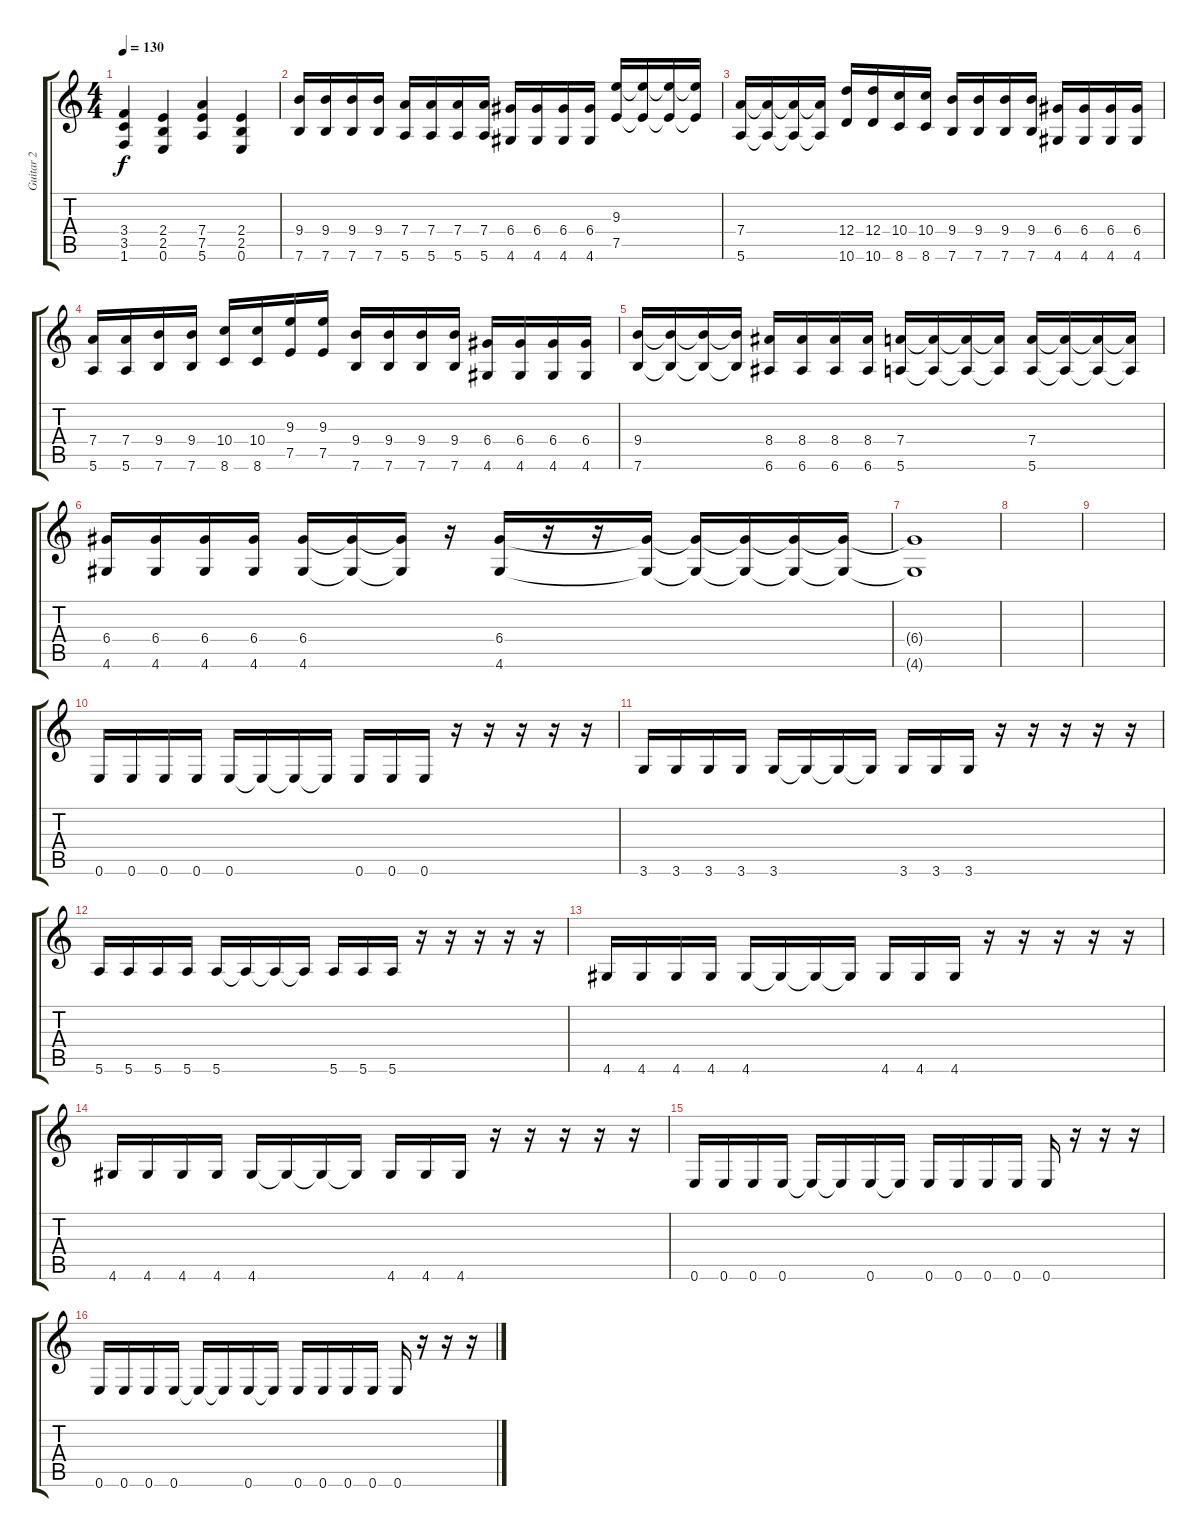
\track ("Guitar 2" "Guitar 2") {instrument distortionguitar}
\staff {score tabs}
\tuning (E4 B3 G3 D3 A2 E2) {hide}
\ts (4 4)
\tempo 130
\clef g2
\ks c
(3.4 3.5 1.6).4{dy f} (2.4 2.5 0.6).4 (7.4 7.5 5.6).4 (2.4 2.5 0.6).4 |
(9.4 7.6).16 (9.4 7.6).16 (9.4 7.6).16 (9.4 7.6).16 (7.4 5.6).16 (7.4 5.6).16 (7.4 5.6).16 (7.4 5.6).16 (6.4 4.6).16 (6.4 4.6).16 (6.4 4.6).16 (6.4 4.6).16 (9.3 7.5).16 (9.3{t} 7.5{t}).16 (9.3{t} 7.5{t}).16 (9.3{t} 7.5{t}).16 |
(7.4 5.6).16 (7.4{t} 5.6{t}).16 (7.4{t} 5.6{t}).16 (7.4{t} 5.6{t}).16 (12.4 10.6).16 (12.4 10.6).16 (10.4 8.6).16 (10.4 8.6).16 (9.4 7.6).16 (9.4 7.6).16 (9.4 7.6).16 (9.4 7.6).16 (6.4 4.6).16 (6.4 4.6).16 (6.4 4.6).16 (6.4 4.6).16 |
(7.4 5.6).16 (7.4 5.6).16 (9.4 7.6).16 (9.4 7.6).16 (10.4 8.6).16 (10.4 8.6).16 (9.3 7.5).16 (9.3 7.5).16 (9.4 7.6).16 (9.4 7.6).16 (9.4 7.6).16 (9.4 7.6).16 (6.4 4.6).16 (6.4 4.6).16 (6.4 4.6).16 (6.4 4.6).16 |
(9.4 7.6).16 (9.4{t} 7.6{t}).16 (9.4{t} 7.6{t}).16 (9.4{t} 7.6{t}).16 (8.4 6.6).16 (8.4 6.6).16 (8.4 6.6).16 (8.4 6.6).16 (7.4 5.6).16 (7.4{t} 5.6{t}).16 (7.4{t} 5.6{t}).16 (7.4{t} 5.6{t}).16 (7.4 5.6).16 (7.4{t} 5.6{t}).16 (7.4{t} 5.6{t}).16 (7.4{t} 5.6{t}).16 |
(6.4 4.6).16 (6.4 4.6).16 (6.4 4.6).16 (6.4 4.6).16 (6.4 4.6).16 (6.4{t} 4.6{t}).16 (6.4{t} 4.6{t}).16 r.16 (6.4 4.6).16 r.16 r.16 (6.4{t} 4.6{t}).16 (6.4{t} 4.6{t}).16 (6.4{t} 4.6{t}).16 (6.4{t} 4.6{t}).16 (6.4{t} 4.6{t}).16 |
(6.4{t} 4.6{t}).1 |
|
|
0.6.16 0.6.16 0.6.16 0.6.16 0.6.16 0.6{t}.16 0.6{t}.16 0.6{t}.16 0.6.16 0.6.16 0.6.16 r.16 r.16 r.16 r.16 r.16 |
3.6.16 3.6.16 3.6.16 3.6.16 3.6.16 3.6{t}.16 3.6{t}.16 3.6{t}.16 3.6.16 3.6.16 3.6.16 r.16 r.16 r.16 r.16 r.16 |
5.6.16 5.6.16 5.6.16 5.6.16 5.6.16 5.6{t}.16 5.6{t}.16 5.6{t}.16 5.6.16 5.6.16 5.6.16 r.16 r.16 r.16 r.16 r.16 |
4.6.16 4.6.16 4.6.16 4.6.16 4.6.16 4.6{t}.16 4.6{t}.16 4.6{t}.16 4.6.16 4.6.16 4.6.16 r.16 r.16 r.16 r.16 r.16 |
4.6.16 4.6.16 4.6.16 4.6.16 4.6.16 4.6{t}.16 4.6{t}.16 4.6{t}.16 4.6.16 4.6.16 4.6.16 r.16 r.16 r.16 r.16 r.16 |
0.6.16 0.6.16 0.6.16 0.6.16 0.6{t}.16 0.6{t}.16 0.6.16 0.6{t}.16 0.6.16 0.6.16 0.6.16 0.6.16 0.6.16 r.16 r.16 r.16 |
0.6.16 0.6.16 0.6.16 0.6.16 0.6{t}.16 0.6{t}.16 0.6.16 0.6{t}.16 0.6.16 0.6.16 0.6.16 0.6.16 0.6.16 r.16 r.16 r.16
